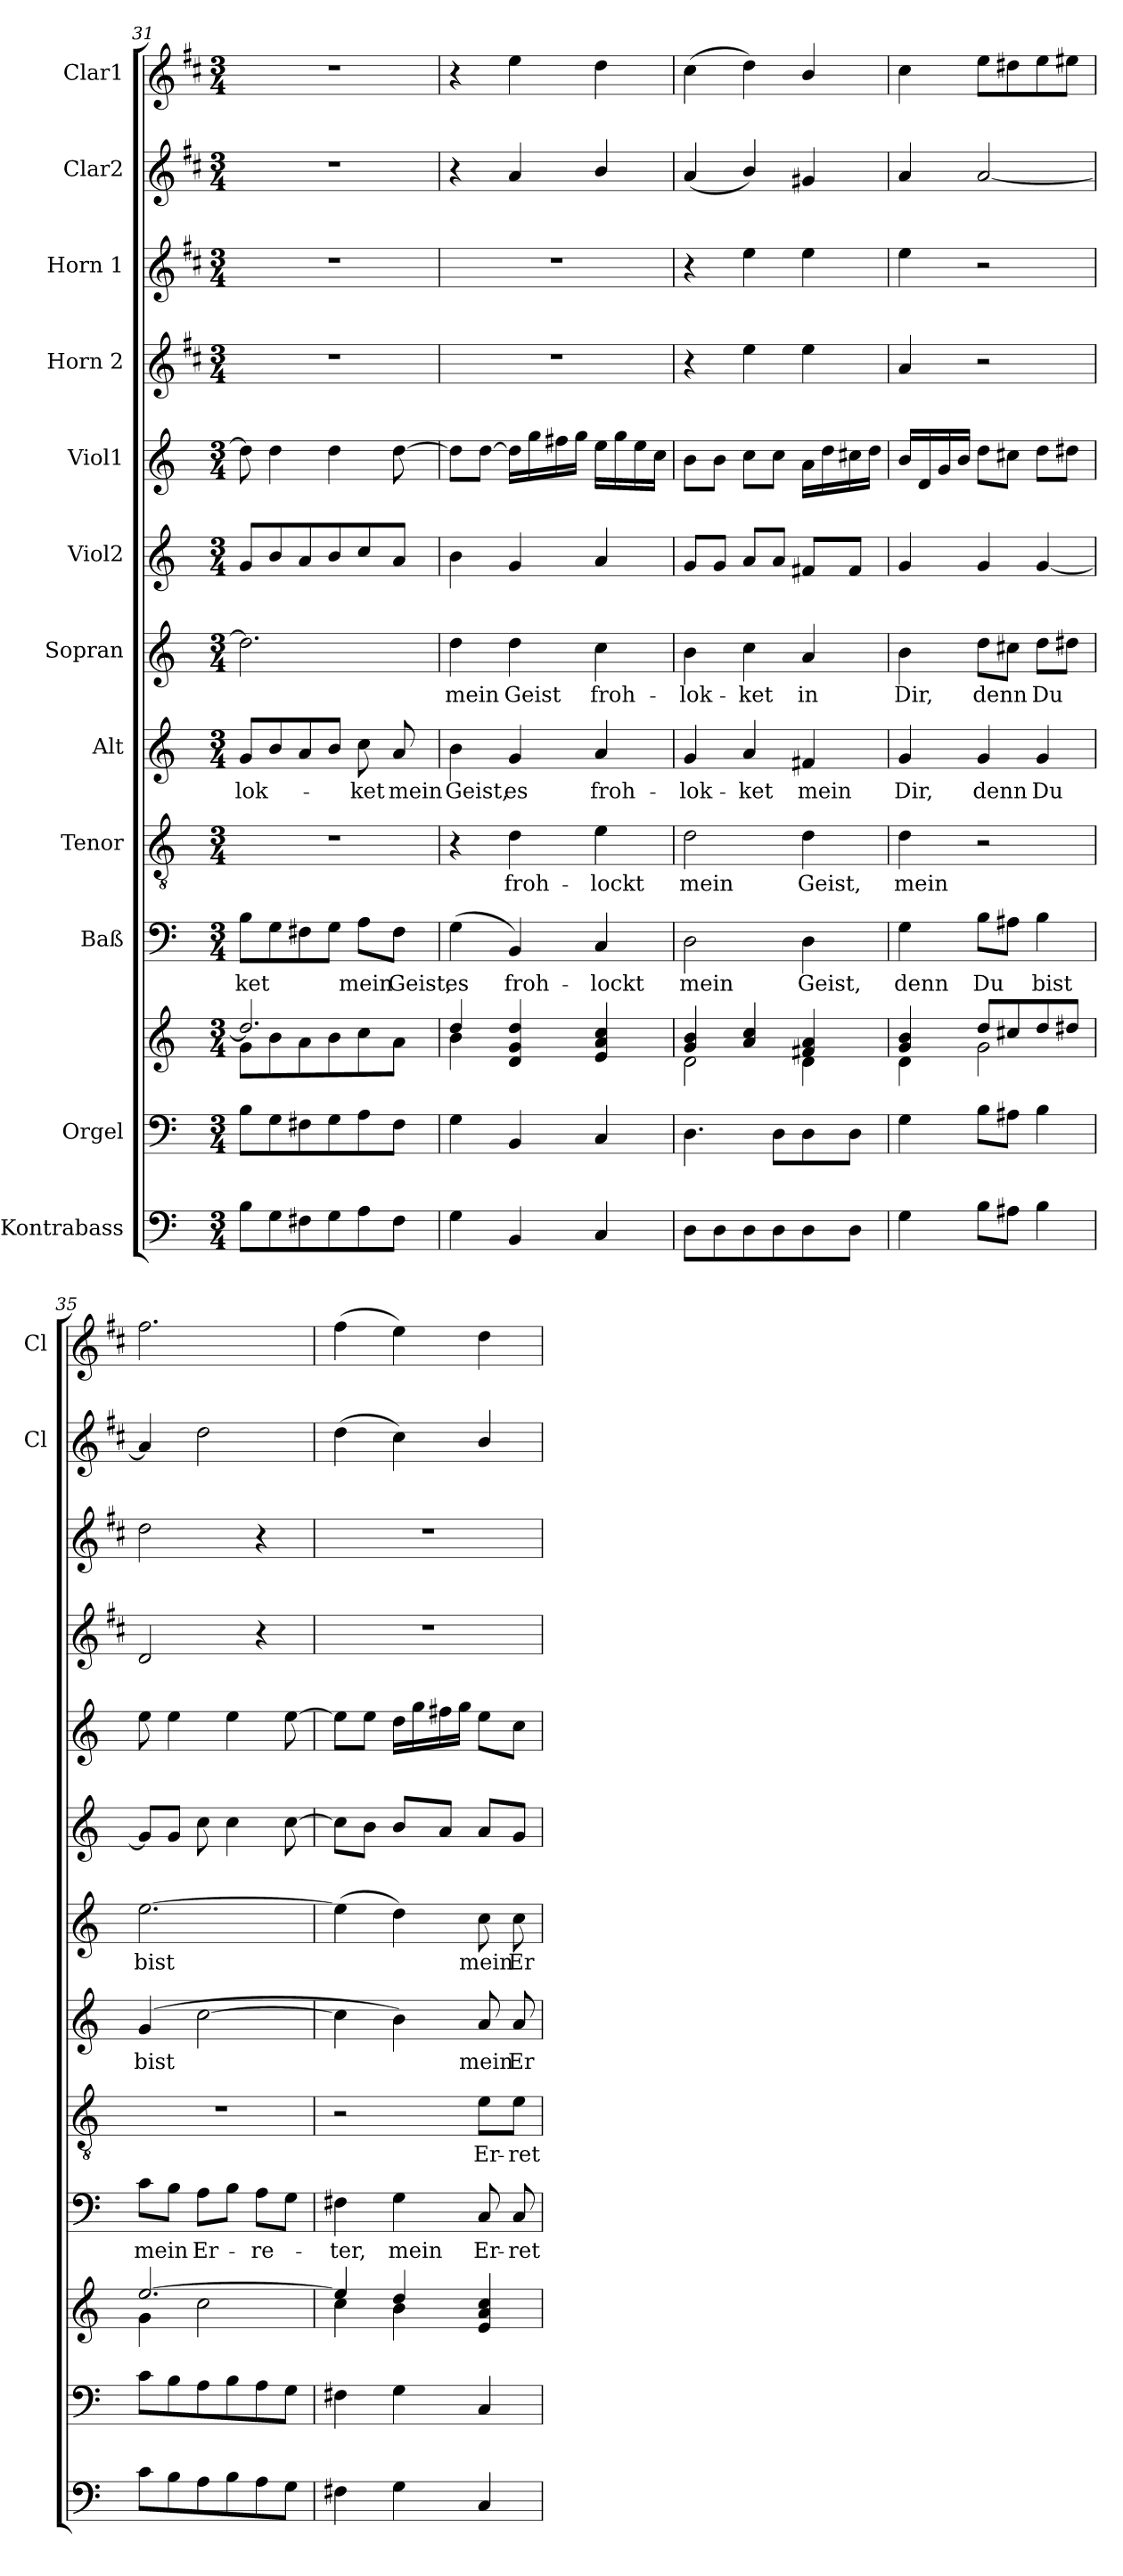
**kern	**kern	**kern	**kern	**text	**kern	**text	**kern	**text	**kern	**text	**kern	**kern	**kern	**kern	**kern	**kern
*part12	*part11	*part11	*part10	*part10	*part9	*part9	*part8	*part8	*part7	*part7	*part6	*part5	*part4	*part3	*part2	*part1
*staff13	*staff12	*staff11	*staff10	*staff10	*staff9	*staff9	*staff8	*staff8	*staff7	*staff7	*staff6	*staff5	*staff4	*staff3	*staff2	*staff1
*I"Kontrabass	*I"Orgel	*	*I"Baß	*	*I"Tenor	*	*I"Alt	*	*I"Sopran	*	*I"Viol2	*I"Viol1	*I"Horn 2	*I"Horn 1	*I"Clar2	*I"Clar1
*	*	*	*	*	*	*	*	*	*	*	*	*	*	*	*I'Cl	*I'Cl
*clefF4	*clefF4	*clefG2	*clefF4	*	*clefGv2	*	*clefG2	*	*clefG2	*	*clefG2	*clefG2	*clefG2	*clefG2	*clefG2	*clefG2
*ITrd7c12	*	*	*	*	*	*	*	*	*	*	*	*	*ITrd1c2	*ITrd1c2	*ITrd1c2	*ITrd1c2
*k[]	*k[]	*k[]	*k[]	*	*k[]	*	*k[]	*	*k[]	*	*k[]	*k[]	*k[]	*k[]	*k[]	*k[]
*C:	*C:	*C:	*C:	*	*C:	*	*C:	*	*C:	*	*C:	*C:	*C:	*C:	*C:	*C:
*M3/4	*M3/4	*M3/4	*M3/4	*	*M3/4	*	*M3/4	*	*M3/4	*	*M3/4	*M3/4	*M3/4	*M3/4	*M3/4	*M3/4
=31	=31	=31	=31	=31	=31	=31	=31	=31	=31	=31	=31	=31	=31	=31	=31	=31
*	*	*^	*	*	*	*	*	*	*	*	*	*	*	*	*	*
!	!	!	!	!	!LO:LY:b	!	!	!	!LO:LY:b	!	!	!	!	!	!	!	!
8BB\L	8B\L	2.dd/]	8g\L	8B\L	-ket	2.r	.	8g/L	-lok-	2.dd\]	.	8g/L	8dd\]	2.r	2.r	2.r	2.r
8GG\	8G\	.	8b\	8G\	.	.	.	8b/	.	.	.	8b/	4dd\	.	.	.	.
8FF#X\	8F#X\	.	8a\	8F#X\	.	.	.	8a/	.	.	.	8a/	.	.	.	.	.
8GG\	8G\	.	8b\	8G\J	.	.	.	8b/J	.	.	.	8b/	4dd\	.	.	.	.
!	!	!	!	!	!LO:LY:b	!	!	!	!LO:LY:b	!	!	!	!	!	!	!	!
8AA\	8A\	.	8cc\	8A\L	mein	.	.	8cc\	-ket	.	.	8cc/	.	.	.	.	.
!	!	!	!	!	!LO:LY:b	!	!	!	!LO:LY:b	!	!	!	!	!	!	!	!
8FF#\J	8F#\J	.	8a\J	8F#\J	Geist,	.	.	8a/	mein	.	.	8a/J	[8dd\	.	.	.	.
=32	=32	=32	=32	=32	=32	=32	=32	=32	=32	=32	=32	=32	=32	=32	=32	=32	=32
!	!	!	!	!	!LO:LY:b	!	!	!	!LO:LY:b	!	!LO:LY:b	!	!	!	!	!	!
4GG\	4G\	4dd/	4b\	(>4G\	es	4r	.	4b\	Geist,	4dd\	mein	4b\	8dd\L]	2.r	2.r	4r	4r
.	.	.	.	.	.	.	.	.	.	.	.	.	[8dd\J	.	.	.	.
!	!	!	!	!	!LO:LY:b	!	!LO:LY:b	!	!LO:LY:b	!	!LO:LY:b	!	!	!	!	!	!
4BBB/	4BB/	4d/ 4g/ 4dd/	2ryy	4BB/)	froh-	4d\	froh-	4g/	es	4dd\	Geist	4g/	16dd\LL]	.	.	4g/	4dd\
.	.	.	.	.	.	.	.	.	.	.	.	.	16gg\	.	.	.	.
.	.	.	.	.	.	.	.	.	.	.	.	.	16ff#X\	.	.	.	.
.	.	.	.	.	.	.	.	.	.	.	.	.	16gg\JJ	.	.	.	.
!	!	!	!	!	!LO:LY:b	!	!LO:LY:b	!	!LO:LY:b	!	!LO:LY:b	!	!	!	!	!	!
4CC/	4C/	4e/ 4a/ 4cc/	.	4C/	-lockt	4e\	-lockt	4a/	froh-	4cc\	froh-	4a/	16ee\LL	.	.	4a/	4cc\
.	.	.	.	.	.	.	.	.	.	.	.	.	16gg\	.	.	.	.
.	.	.	.	.	.	.	.	.	.	.	.	.	16ee\	.	.	.	.
.	.	.	.	.	.	.	.	.	.	.	.	.	16cc\JJ	.	.	.	.
!!LO:PB:g=z
=33	=33	=33	=33	=33	=33	=33	=33	=33	=33	=33	=33	=33	=33	=33	=33	=33	=33
!	!	!	!	!	!LO:LY:b	!	!LO:LY:b	!	!LO:LY:b	!	!LO:LY:b	!	!	!	!	!	!
8DD\L	4.D\	4g/ 4b/	2d\	2D\	mein	2d\	mein	4g/	-lok-	4b\	-lok-	8g/L	8b\L	4r	4r	(<4g/	(>4b\
8DD\	.	.	.	.	.	.	.	.	.	.	.	8g/J	8b\J	.	.	.	.
!	!	!	!	!	!	!	!	!	!LO:LY:b	!	!LO:LY:b	!	!	!	!	!	!
8DD\	.	4a/ 4cc/	.	.	.	.	.	4a/	-ket	4cc\	-ket	8a/L	8cc\L	4dd\	4dd\	4a/)	4cc\)
8DD\	8D\L	.	.	.	.	.	.	.	.	.	.	8a/J	8cc\J	.	.	.	.
!	!	!	!	!	!LO:LY:b	!	!LO:LY:b	!	!LO:LY:b	!	!LO:LY:b	!	!	!	!	!	!
8DD\	8D\	4f#X/ 4a/	4d\	4D\	Geist,	4d\	Geist,	4f#X/	mein	4a/	in	8f#X/L	16a\LL	4dd\	4dd\	4f#X/	4a/
.	.	.	.	.	.	.	.	.	.	.	.	.	16dd\	.	.	.	.
8DD\J	8D\J	.	.	.	.	.	.	.	.	.	.	8f#/J	16cc#X\	.	.	.	.
.	.	.	.	.	.	.	.	.	.	.	.	.	16dd\JJ	.	.	.	.
=34	=34	=34	=34	=34	=34	=34	=34	=34	=34	=34	=34	=34	=34	=34	=34	=34	=34
!	!	!	!	!	!LO:LY:b	!	!LO:LY:b	!	!LO:LY:b	!	!LO:LY:b	!	!	!	!	!	!
4GG\	4G\	4g/ 4b/	4d\	4G\	denn	4d\	mein	4g/	Dir,	4b\	Dir,	4g/	16b/LL	4g/	4dd\	4g/	4b\
.	.	.	.	.	.	.	.	.	.	.	.	.	16d/	.	.	.	.
.	.	.	.	.	.	.	.	.	.	.	.	.	16g/	.	.	.	.
.	.	.	.	.	.	.	.	.	.	.	.	.	16b/JJ	.	.	.	.
!	!	!	!	!	!LO:LY:b	!	!	!	!LO:LY:b	!	!LO:LY:b	!	!	!	!	!	!
8BB\L	8B\L	8dd/L	2g\	8B\L	Du	2r	.	4g/	denn	8dd\L	denn	4g/	8dd\L	2r	2r	[2g/	8dd\L
8AA#X\J	8A#X\J	8cc#X/	.	8A#X\J	.	.	.	.	.	8cc#X\J	.	.	8cc#X\J	.	.	.	8cc#X\
!	!	!	!	!	!LO:LY:b	!	!	!	!LO:LY:b	!	!LO:LY:b	!	!	!	!	!	!
4BB\	4B\	8dd/	.	4B\	bist	.	.	4g/	Du	8dd\L	Du	[4g/	8dd\L	.	.	.	8dd\
.	.	8dd#X/J	.	.	.	.	.	.	.	8dd#X\J	.	.	8dd#X\J	.	.	.	8dd#X\J
=35	=35	=35	=35	=35	=35	=35	=35	=35	=35	=35	=35	=35	=35	=35	=35	=35	=35
!	!	!	!	!	!LO:LY:b	!	!	!	!LO:LY:b	!	!LO:LY:b	!	!	!	!	!	!
8C\L	8c\L	[>2.ee/	4g\	8c\L	mein	2.r	.	(4g/	bist	[2.ee\	bist	8g/L]	8ee\	2c/	2cc\	4g/]	2.ee\
8BB\	8B\	.	.	8B\J	.	.	.	.	.	.	.	8g/J	4ee\	.	.	.	.
!	!	!	!	!	!LO:LY:b	!	!	!	!	!	!	!	!	!	!	!	!
8AA\	8A\	.	2cc\	8A\L	Er-	.	.	[2cc\	.	.	.	8cc\	.	.	.	2cc\	.
8BB\	8B\	.	.	8B\J	.	.	.	.	.	.	.	4cc\	4ee\	.	.	.	.
!	!	!	!	!	!LO:LY:b	!	!	!	!	!	!	!	!	!	!	!	!
8AA\	8A\	.	.	8A\L	-re-	.	.	.	.	.	.	.	.	4r	4r	.	.
8GG\J	8G\J	.	.	8G\J	.	.	.	.	.	.	.	[8cc\	[8ee\	.	.	.	.
=36	=36	=36	=36	=36	=36	=36	=36	=36	=36	=36	=36	=36	=36	=36	=36	=36	=36
!	!	!	!	!	!LO:LY:b	!	!	!	!	!	!	!	!	!	!	!	!
4FF#X\	4F#X\	4ee/]	4cc\	4F#X\	-ter,	2r	.	4cc\]	.	(>4ee\]	.	8cc\L]	8ee\L]	2.r	2.r	(>4cc\	(>4ee\
.	.	.	.	.	.	.	.	.	.	.	.	8b\J	8ee\J	.	.	.	.
!	!	!	!	!	!LO:LY:b	!	!	!	!	!	!	!	!	!	!	!	!
4GG\	4G\	4dd/	4b\	4G\	mein	.	.	4b\)	.	4dd\)	.	8b/L	16dd\LL	.	.	4b\)	4dd\)
.	.	.	.	.	.	.	.	.	.	.	.	.	16gg\	.	.	.	.
.	.	.	.	.	.	.	.	.	.	.	.	8a/J	16ff#X\	.	.	.	.
.	.	.	.	.	.	.	.	.	.	.	.	.	16gg\JJ	.	.	.	.
!	!	!	!	!	!LO:LY:b	!	!LO:LY:b	!	!LO:LY:b	!	!LO:LY:b	!	!	!	!	!	!
4CC/	4C/	4e/ 4a/ 4cc/	4ryy	8C/	Er-	8e\L	Er-	8a/	mein	8cc\	mein	8a/L	8ee\L	.	.	4a/	4cc\
!	!	!	!	!	!LO:LY:b	!	!LO:LY:b	!	!LO:LY:b	!	!LO:LY:b	!	!	!	!	!	!
.	.	.	.	8C/	-ret-	8e\J	-ret-	8a/	Er-	8cc\	Er-	8g/J	8cc\J	.	.	.	.
*	*	*v	*v	*	*	*	*	*	*	*	*	*	*	*	*	*	*
=	=	=	=	=	=	=	=	=	=	=	=	=	=	=	=	=
*-	*-	*-	*-	*-	*-	*-	*-	*-	*-	*-	*-	*-	*-	*-	*-	*-
